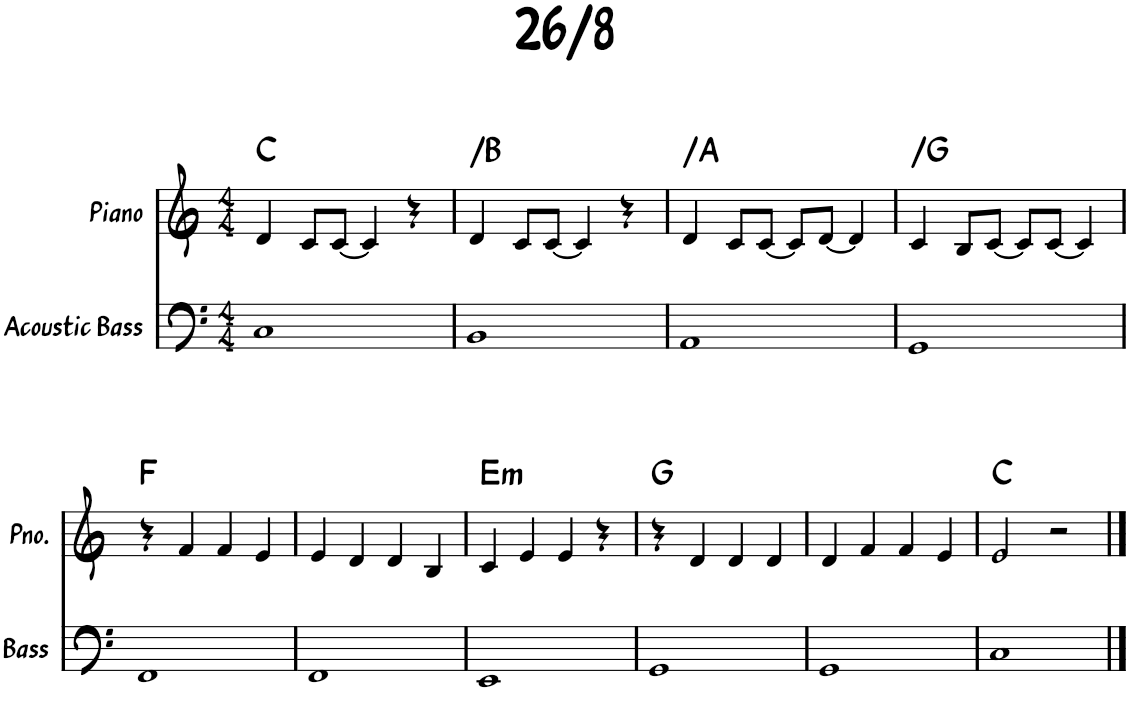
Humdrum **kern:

**kern	**kern	**harte
*part2	*part1	*part1
*staff2	*staff1	*
*I"Acoustic Bass	*I"Piano	*
*I'Bass	*I'Pno.	*
*clefF4	*clefG2	*
*Trd7c12	*	*
*k[]	*k[]	*
*M4/4	*M4/4	*
=1	=1	=1
1C	4d/	C:maj
.	8c/L	.
.	[8c/J	.
.	4c/]	.
.	4r	.
=2	=2	=2
!	!	!LO:H:kt=N.C.
1BB	4d/	N
.	8c/L	.
.	[8c/J	.
.	4c/]	.
.	4r	.
=3	=3	=3
!	!	!LO:H:kt=N.C.
1AA	4d/	N
.	8c/L	.
.	[8c/J	.
.	8c/L]	.
.	[8d/J	.
.	4d/]	.
=4	=4	=4
!	!	!LO:H:kt=N.C.
1GG	4c/	N
.	8B/L	.
.	[8c/J	.
.	8c/L]	.
.	[8c/J	.
.	4c/]	.
!!LO:LB:g=z
=5	=5	=5
1FF	4r	F:maj
.	4f/	.
.	4f/	.
.	4e/	.
=6	=6	=6
1FF	4e/	.
.	4d/	.
.	4d/	.
.	4B/	.
=7	=7	=7
!	!	!LO:H:kt=m
1EE	4c/	E:min
.	4e/	.
.	4e/	.
.	4r	.
=8	=8	=8
1GG	4r	G:maj
.	4d/	.
.	4d/	.
.	4d/	.
=9	=9	=9
1GG	4d/	.
.	4f/	.
.	4f/	.
.	4e/	.
=10	=10	=10
1C	2e/	C:maj
.	2r	.
==	==	==
*-	*-	*-
